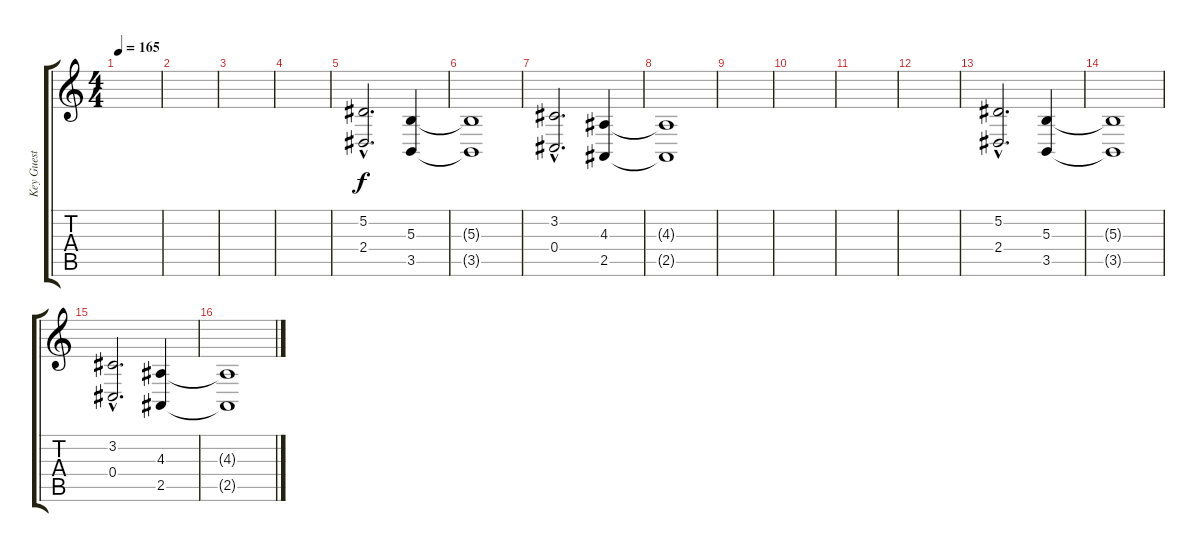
\track ("Key Guest 2" "Key Guest ") {instrument stringensemble2}
\staff {score tabs}
\tuning (Eb4 Bb3 Gb3 Db3 Ab2 Eb2) {hide}
\ts (4 4)
\tempo 165
\clef g2
\ks c
|
|
|
|
(5.2{hac} 2.4{hac}).2{d instrument tremolostrings} (5.3 3.5).4 |
(5.3{t} 3.5{t}).1 |
(3.2{hac} 0.4{hac}).2{d} (4.3 2.5).4 |
(4.3{t} 2.5{t}).1 |
|
|
|
|
(5.2{hac} 2.4{hac}).2{d instrument tremolostrings} (5.3 3.5).4 |
(5.3{t} 3.5{t}).1 |
(3.2{hac} 0.4{hac}).2{d} (4.3 2.5).4 |
(4.3{t} 2.5{t}).1
